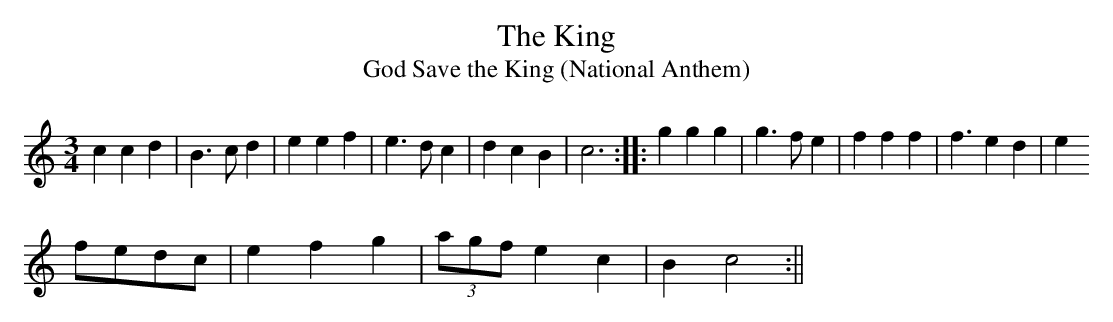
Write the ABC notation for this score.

X:1.2
T:The King
T:God Save the King (National Anthem)
M: 3/4
L: 1/4
K: C
ccd | B3/2 c/d | eef | e3/2 d/c | dcB | c3 :|:ggg | g3/2 f/e | fff | f3/2 ed |e
f/e/d/c/ | efg | (3a/g/f/ e c | B c2 :||
